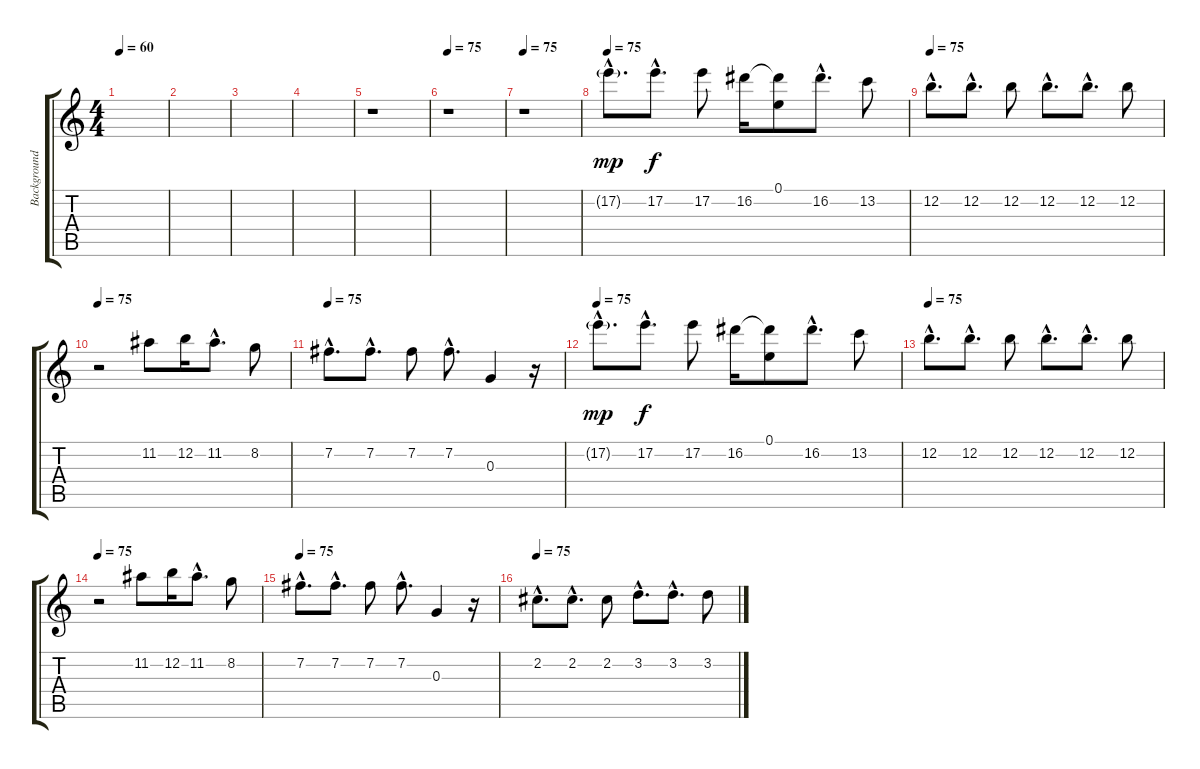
\track ("Background Guitar" "Background") {instrument acousticguitarsteel}
\staff {score tabs}
\tuning (E4 B3 G3 D3 A2 E2) {hide}
\ts (4 4)
\tempo 60
\clef g2
\ks c
|
|
|
|
r.1 |
\tempo 75
r.1 |
\tempo 75
r.1 |
\tempo 75
17.2{g hac}.8{d dy mp volume 15 balance 0} 17.2{hac}.8{d dy f} 17.2.8 16.2.16 (0.1 16.2{t}).8 16.2{hac}.8{d} 13.2.8 |
\tempo 75
12.2{hac}.8{d} 12.2{hac}.8{d} 12.2.8 12.2{hac}.8{d} 12.2{hac}.8{d} 12.2.8 |
\tempo 75
r.2 11.2.8 12.2.16 11.2{hac}.8{d} 8.2.8 |
\tempo 75
7.2{hac}.8{d} 7.2{hac}.8{d} 7.2.8 7.2{hac}.8{d} 0.3.4 r.16 |
\tempo 75
17.2{g hac}.8{d dy mp} 17.2{hac}.8{d dy f} 17.2.8 16.2.16 (0.1 16.2{t}).8 16.2{hac}.8{d} 13.2.8 |
\tempo 75
12.2{hac}.8{d} 12.2{hac}.8{d} 12.2.8 12.2{hac}.8{d} 12.2{hac}.8{d} 12.2.8 |
\tempo 75
r.2 11.2.8 12.2.16 11.2{hac}.8{d} 8.2.8 |
\tempo 75
7.2{hac}.8{d} 7.2{hac}.8{d} 7.2.8 7.2{hac}.8{d} 0.3.4 r.16 |
\tempo 75
2.2{hac}.8{d} 2.2{hac}.8{d} 2.2.8 3.2{hac}.8{d} 3.2{hac}.8{d} 3.2.8
